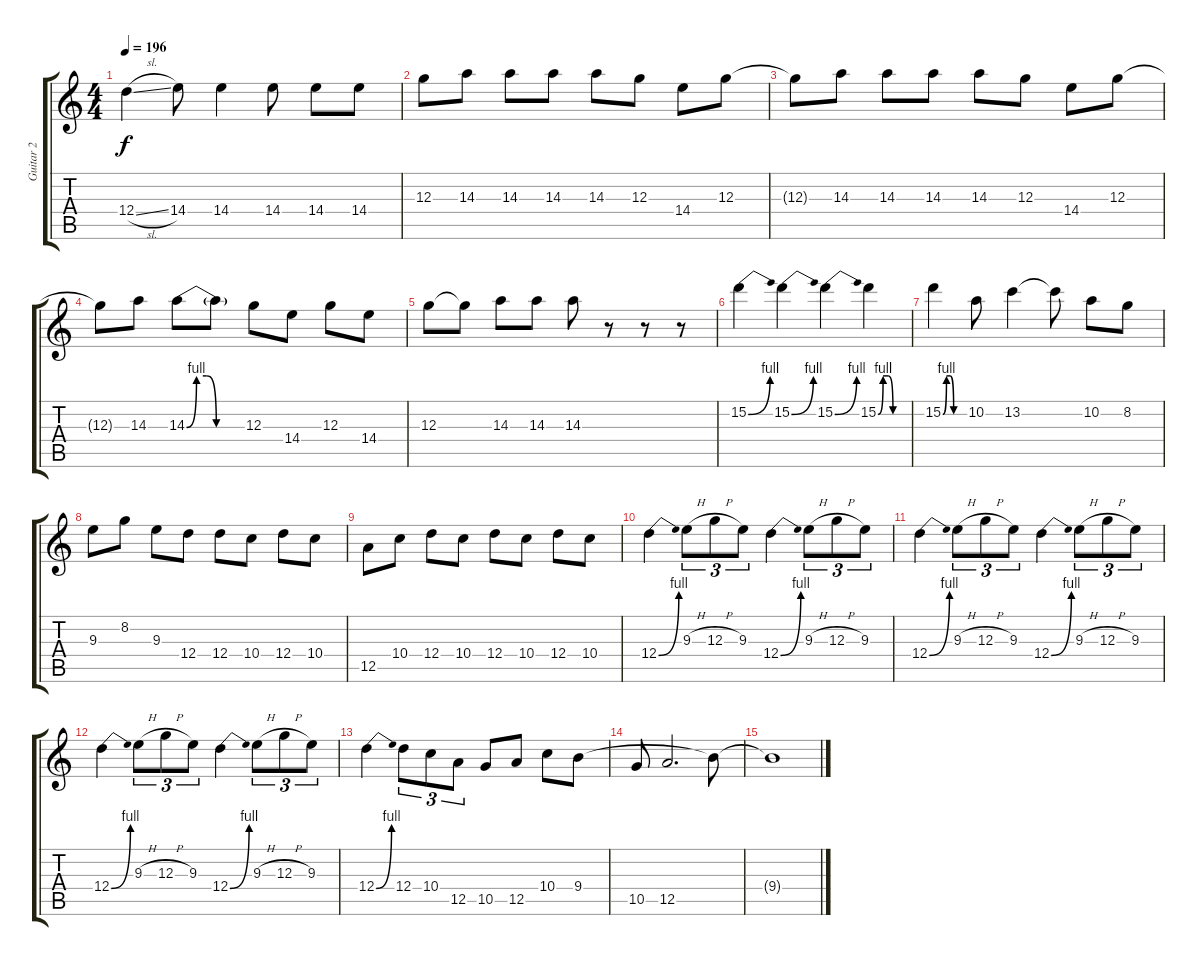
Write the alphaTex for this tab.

\track ("Guitar 2" "Guitar 2") {instrument distortionguitar}
\staff {score tabs}
\tuning (E4 B3 G3 D3 A2 D2) {hide}
\ts (4 4)
\tempo 196
\clef g2
\ks c
12.4{sl}.4{dy f} 14.4.8 14.4.4 14.4.8 14.4.8 14.4.8 |
12.3.8 14.3.8 14.3.8 14.3.8 14.3.8 12.3.8 14.4.8 12.3.8 |
12.3{t}.8 14.3.8 14.3.8 14.3.8 14.3.8 12.3.8 14.4.8 12.3.8 |
12.3{t}.8 14.3.8 14.3{be (custom 0 0 10 4 20 4 30 0 60 0)}.8 14.3{t}.8 12.3.8 14.4.8 12.3.8 14.4.8 |
12.3.8 12.3{t}.8 14.3.8 14.3.8 14.3.8 r.8 r.8 r.8 |
15.2{be (bend 0 0 60 4)}.4 15.2{be (bend 0 0 60 4)}.4 15.2{be (bend 0 0 60 4)}.4 15.2{be (custom 0 0 10 4 20 4 30 0 60 0)}.4 |
15.2{be (custom 0 0 10 4 20 4 30 0 60 0)}.4 10.2.8 13.2.4 13.2{t}.8 10.2.8 8.2.8 |
9.3.8 8.2.8 9.3.8 12.4.8 12.4.8 10.4.8 12.4.8 10.4.8 |
12.5.8 10.4.8 12.4.8 10.4.8 12.4.8 10.4.8 12.4.8 10.4.8 |
12.4{be (bend 0 0 60 4)}.4 9.3{h}.8{tu (3 2)} 12.3{h}.8{tu (3 2)} 9.3.8{tu (3 2)} 12.4{be (bend 0 0 60 4)}.4 9.3{h}.8{tu (3 2)} 12.3{h}.8{tu (3 2)} 9.3.8{tu (3 2)} |
12.4{be (bend 0 0 60 4)}.4 9.3{h}.8{tu (3 2)} 12.3{h}.8{tu (3 2)} 9.3.8{tu (3 2)} 12.4{be (bend 0 0 60 4)}.4 9.3{h}.8{tu (3 2)} 12.3{h}.8{tu (3 2)} 9.3.8{tu (3 2)} |
12.4{be (bend 0 0 60 4)}.4 9.3{h}.8{tu (3 2)} 12.3{h}.8{tu (3 2)} 9.3.8{tu (3 2)} 12.4{be (bend 0 0 60 4)}.4 9.3{h}.8{tu (3 2)} 12.3{h}.8{tu (3 2)} 9.3.8{tu (3 2)} |
12.4{be (bend 0 0 60 4)}.4 12.4.8{tu (3 2)} 10.4.8{tu (3 2)} 12.5.8{tu (3 2)} 10.5.8 12.5.8 10.4.8 9.4.8 |
10.5.8 12.5.2{d} 9.4{t}.8 |
9.4{t}.1
